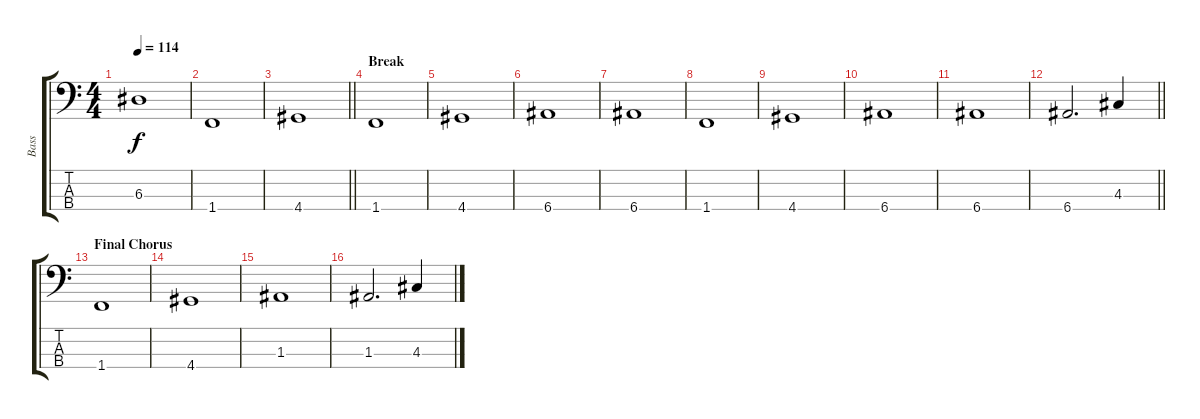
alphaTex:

\track ("Bass" "Bass") {instrument electricbassfinger}
\staff {score tabs}
\tuning (G2 D2 A1 E1) {hide}
\ts (4 4)
\tempo 114
\clef f4
\ks c
6.3.1{dy f} |
1.4.1 |
\barLineRight lightlight
4.4.1 |
\section ("" "Break")
1.4.1 |
4.4.1 |
6.4.1 |
6.4.1 |
1.4.1 |
4.4.1 |
6.4.1 |
6.4.1 |
\barLineRight lightlight
6.4.2{d} 4.3.4 |
\section ("" "Final Chorus")
1.4.1 |
4.4.1 |
1.3.1 |
1.3.2{d} 4.3.4
